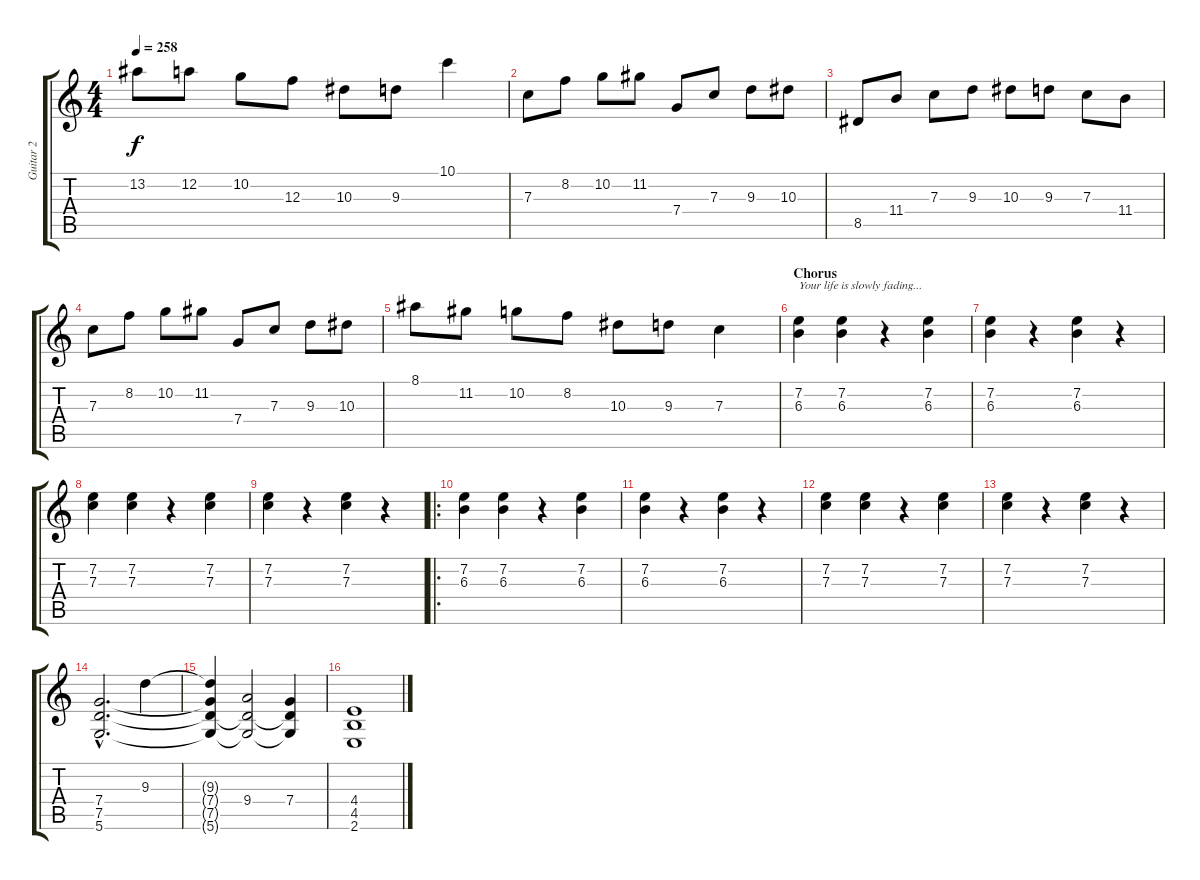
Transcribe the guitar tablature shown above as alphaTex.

\track ("Guitar 2" "Guitar 2") {instrument distortionguitar}
\staff {score tabs}
\tuning (D4 A3 F3 C3 G2 D2) {hide}
\ts (4 4)
\tempo 258
\clef g2
\ks c
13.2.8{dy f} 12.2.8 10.2.8 12.3.8 10.3.8 9.3.8 10.1.4 |
7.3.8 8.2.8 10.2.8 11.2.8 7.4.8 7.3.8 9.3.8 10.3.8 |
8.5.8 11.4.8 7.3.8 9.3.8 10.3.8 9.3.8 7.3.8 11.4.8 |
7.3.8 8.2.8 10.2.8 11.2.8 7.4.8 7.3.8 9.3.8 10.3.8 |
8.1.8 11.2.8 10.2.8 8.2.8 10.3.8 9.3.8 7.3.4 |
\section ("" "Chorus")
(7.2 6.3).4{txt "Your life is slowly fading..."} (7.2 6.3).4 r.4 (7.2 6.3).4 |
(7.2 6.3).4 r.4 (7.2 6.3).4 r.4 |
(7.2 7.3).4 (7.2 7.3).4 r.4 (7.2 7.3).4 |
(7.2 7.3).4 r.4 (7.2 7.3).4 r.4 |
\ro
(7.2 6.3).4 (7.2 6.3).4 r.4 (7.2 6.3).4 |
(7.2 6.3).4 r.4 (7.2 6.3).4 r.4 |
(7.2 7.3).4 (7.2 7.3).4 r.4 (7.2 7.3).4 |
(7.2 7.3).4 r.4 (7.2 7.3).4 r.4 |
(7.4{hac} 7.5{hac} 5.6{hac}).2{d} 9.3.4 |
(9.3{t} 7.4{t} 7.5{t} 5.6{t}).4 (9.4 7.5{t} 5.6{t}).2 (7.4 7.5{t} 5.6{t}).4 |
(4.4 4.5 2.6).1
